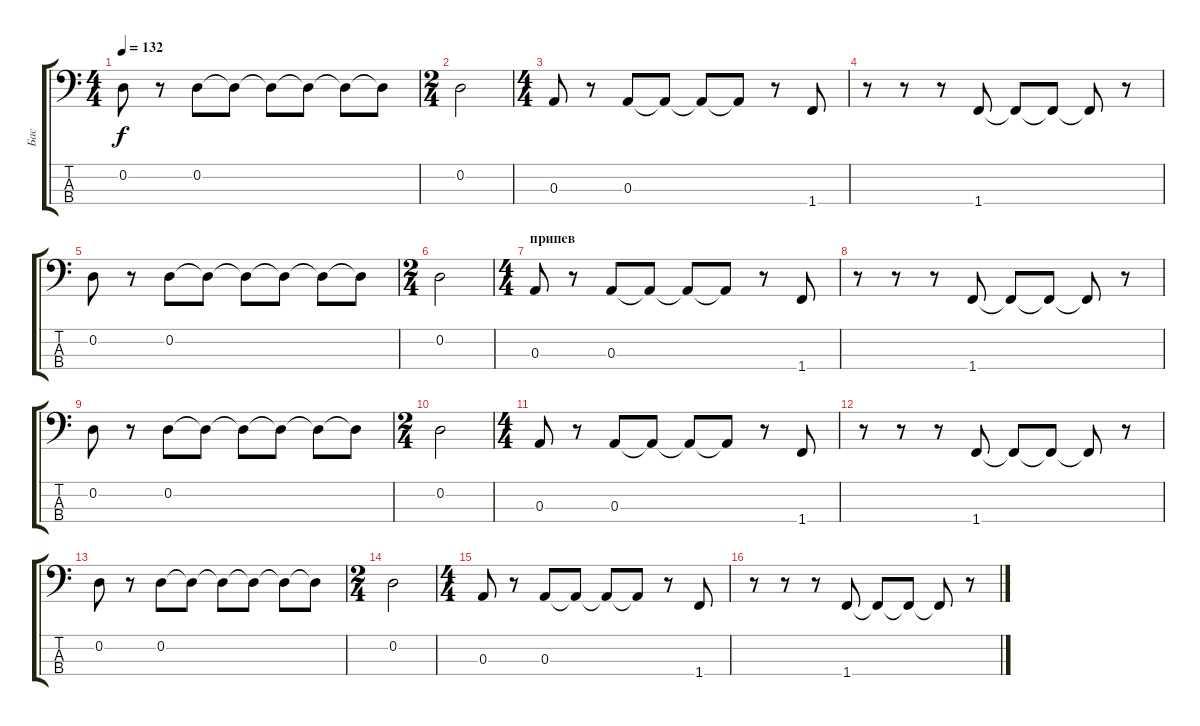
\track ("Бас" "Бас") {instrument electricbassfinger}
\staff {score tabs}
\tuning (G2 D2 A1 E1) {hide}
\ts (4 4)
\tempo 132
\clef f4
\ks c
0.2.8{dy f} r.8 0.2.8 0.2{t}.8 0.2{t}.8 0.2{t}.8 0.2{t}.8 0.2{t}.8 |
\ts (2 4)
0.2.2 |
\ts (4 4)
0.3.8 r.8 0.3.8 0.3{t}.8 0.3{t}.8 0.3{t}.8 r.8 1.4.8 |
r.8 r.8 r.8 1.4.8 1.4{t}.8 1.4{t}.8 1.4{t}.8 r.8 |
0.2.8 r.8 0.2.8 0.2{t}.8 0.2{t}.8 0.2{t}.8 0.2{t}.8 0.2{t}.8 |
\ts (2 4)
0.2.2 |
\ts (4 4)
\section ("" "припев")
0.3.8 r.8 0.3.8 0.3{t}.8 0.3{t}.8 0.3{t}.8 r.8 1.4.8 |
r.8 r.8 r.8 1.4.8 1.4{t}.8 1.4{t}.8 1.4{t}.8 r.8 |
0.2.8 r.8 0.2.8 0.2{t}.8 0.2{t}.8 0.2{t}.8 0.2{t}.8 0.2{t}.8 |
\ts (2 4)
0.2.2 |
\ts (4 4)
0.3.8 r.8 0.3.8 0.3{t}.8 0.3{t}.8 0.3{t}.8 r.8 1.4.8 |
r.8 r.8 r.8 1.4.8 1.4{t}.8 1.4{t}.8 1.4{t}.8 r.8 |
0.2.8 r.8 0.2.8 0.2{t}.8 0.2{t}.8 0.2{t}.8 0.2{t}.8 0.2{t}.8 |
\ts (2 4)
0.2.2 |
\ts (4 4)
0.3.8 r.8 0.3.8 0.3{t}.8 0.3{t}.8 0.3{t}.8 r.8 1.4.8 |
r.8 r.8 r.8 1.4.8 1.4{t}.8 1.4{t}.8 1.4{t}.8 r.8
